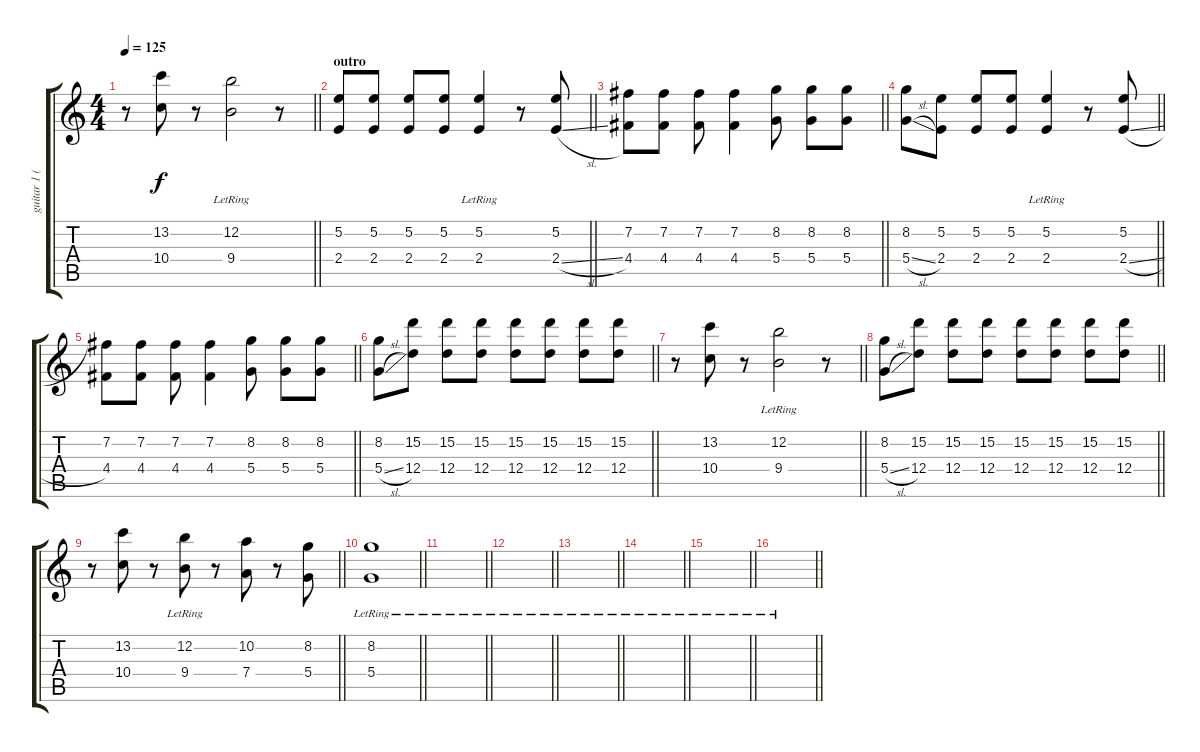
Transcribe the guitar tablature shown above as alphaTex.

\track ("guitar 1 (lukman)" "guitar 1 (") {instrument electricguitarclean}
\staff {score tabs}
\tuning (E4 B3 G3 D3 A2 E2) {hide}
\ts (4 4)
\tempo 125
\clef g2
\barLineRight lightlight
\ks c
r.8{dy f} (13.2 10.4).8 r.8 (12.2{lr} 9.4).2 r.8 |
\section ("" "outro")
\barLineRight lightlight
(5.2 2.4).8 (5.2 2.4).8 (5.2 2.4).8 (5.2 2.4).8 (5.2 2.4{lr}).4 r.8 (5.2 2.4{sl}).8 |
\barLineRight lightlight
(7.2 4.4).8 (7.2 4.4).8 (7.2 4.4).8 (7.2 4.4).4 (8.2 5.4).8 (8.2 5.4).8 (8.2 5.4).8 |
\barLineRight lightlight
(8.2 5.4{sl}).8 (5.2 2.4).8 (5.2 2.4).8 (5.2 2.4).8 (5.2 2.4{lr}).4 r.8 (5.2 2.4{sl}).8 |
\barLineRight lightlight
(7.2 4.4).8 (7.2 4.4).8 (7.2 4.4).8 (7.2 4.4).4 (8.2 5.4).8 (8.2 5.4).8 (8.2 5.4).8 |
\barLineRight lightlight
(8.2 5.4{sl}).8 (15.2 12.4).8 (15.2 12.4).8 (15.2 12.4).8 (15.2 12.4).8 (15.2 12.4).8 (15.2 12.4).8 (15.2 12.4).8 |
\barLineRight lightlight
r.8 (13.2 10.4).8 r.8 (12.2{lr} 9.4).2 r.8 |
\barLineRight lightlight
(8.2 5.4{sl}).8 (15.2 12.4).8 (15.2 12.4).8 (15.2 12.4).8 (15.2 12.4).8 (15.2 12.4).8 (15.2 12.4).8 (15.2 12.4).8 |
\barLineRight lightlight
r.8 (13.2 10.4).8 r.8 (12.2{lr} 9.4).8 r.8 (10.2 7.4).8 r.8 (8.2 5.4).8 |
\barLineRight lightlight
(8.2 5.4{lr}).1 |
\barLineRight lightlight
|
\barLineRight lightlight
|
\barLineRight lightlight
|
\barLineRight lightlight
|
\barLineRight lightlight
|
\barLineRight lightlight
